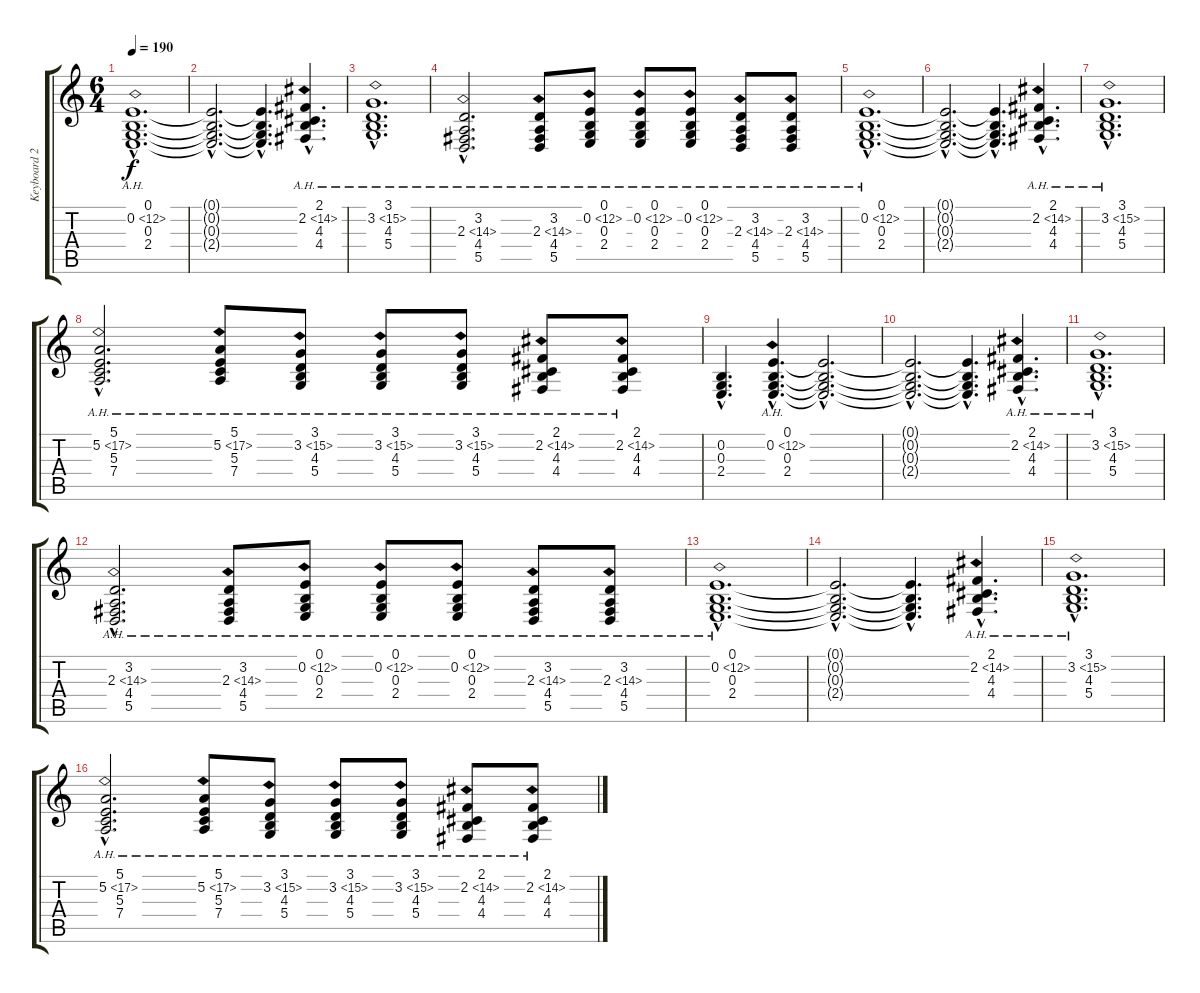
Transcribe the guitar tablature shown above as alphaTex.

\track ("Keyboard 2" "Keyboard 2") {instrument choiraahs}
\staff {score tabs}
\tuning (E4 B3 G3 D3 A2 E2) {hide}
\ts (6 4)
\tempo 190
\clef g2
\ks c
(0.1{hac} 0.2{ah 12 hac} 0.3{hac} 2.4{hac}).1{d dy f} |
(0.1{hac t} 0.2{hac t} 0.3{hac t} 2.4{hac t}).2{d} (0.1{hac t} 0.2{hac t} 0.3{hac t} 2.4{hac t}).4{d} (2.1{hac} 2.2{ah 12 hac} 4.3{hac} 4.4{hac}).4{d} |
(3.1{hac} 3.2{ah 12 hac} 4.3{hac} 5.4{hac}).1{d} |
(3.2{hac} 2.3{ah 12 hac} 4.4{hac} 5.5{hac}).2{d} (3.2 2.3{ah 12} 4.4 5.5).8 (0.1 0.2{ah 12} 0.3 2.4).8 (0.1 0.2{ah 12} 0.3 2.4).8 (0.1 0.2{ah 12} 0.3 2.4).8 (3.2 2.3{ah 12} 4.4 5.5).8 (3.2 2.3{ah 12} 4.4 5.5).8 |
(0.1{hac} 0.2{ah 12 hac} 0.3{hac} 2.4{hac}).1{d} |
(0.1{hac t} 0.2{hac t} 0.3{hac t} 2.4{hac t}).2{d} (0.1{hac t} 0.2{hac t} 0.3{hac t} 2.4{hac t}).4{d} (2.1{hac} 2.2{ah 12 hac} 4.3{hac} 4.4{hac}).4{d} |
(3.1{hac} 3.2{ah 12 hac} 4.3{hac} 5.4{hac}).1{d} |
(5.1{hac} 5.2{ah 12 hac} 5.3{hac} 7.4{hac}).2{d} (5.1 5.2{ah 12} 5.3 7.4).8 (3.1 3.2{ah 12} 4.3 5.4).8 (3.1 3.2{ah 12} 4.3 5.4).8 (3.1 3.2{ah 12} 4.3 5.4).8 (2.1 2.2{ah 12} 4.3 4.4).8 (2.1 2.2{ah 12} 4.3 4.4).8 |
(0.2{hac} 0.3{hac} 2.4{hac}).4{d} (0.1{hac} 0.2{ah 12 hac} 0.3{hac} 2.4{hac}).4{d} (0.1{hac t} 0.2{hac t} 0.3{hac t} 2.4{hac t}).2{d} |
(0.1{hac t} 0.2{hac t} 0.3{hac t} 2.4{hac t}).2{d} (0.1{hac t} 0.2{hac t} 0.3{hac t} 2.4{hac t}).4{d} (2.1{hac} 2.2{ah 12 hac} 4.3{hac} 4.4{hac}).4{d} |
(3.1{hac} 3.2{ah 12 hac} 4.3{hac} 5.4{hac}).1{d} |
(3.2{hac} 2.3{ah 12 hac} 4.4{hac} 5.5{hac}).2{d} (3.2 2.3{ah 12} 4.4 5.5).8 (0.1 0.2{ah 12} 0.3 2.4).8 (0.1 0.2{ah 12} 0.3 2.4).8 (0.1 0.2{ah 12} 0.3 2.4).8 (3.2 2.3{ah 12} 4.4 5.5).8 (3.2 2.3{ah 12} 4.4 5.5).8 |
(0.1{hac} 0.2{ah 12 hac} 0.3{hac} 2.4{hac}).1{d} |
(0.1{hac t} 0.2{hac t} 0.3{hac t} 2.4{hac t}).2{d} (0.1{hac t} 0.2{hac t} 0.3{hac t} 2.4{hac t}).4{d} (2.1{hac} 2.2{ah 12 hac} 4.3{hac} 4.4{hac}).4{d} |
(3.1{hac} 3.2{ah 12 hac} 4.3{hac} 5.4{hac}).1{d} |
(5.1{hac} 5.2{ah 12 hac} 5.3{hac} 7.4{hac}).2{d} (5.1 5.2{ah 12} 5.3 7.4).8 (3.1 3.2{ah 12} 4.3 5.4).8 (3.1 3.2{ah 12} 4.3 5.4).8 (3.1 3.2{ah 12} 4.3 5.4).8 (2.1 2.2{ah 12} 4.3 4.4).8 (2.1 2.2{ah 12} 4.3 4.4).8
